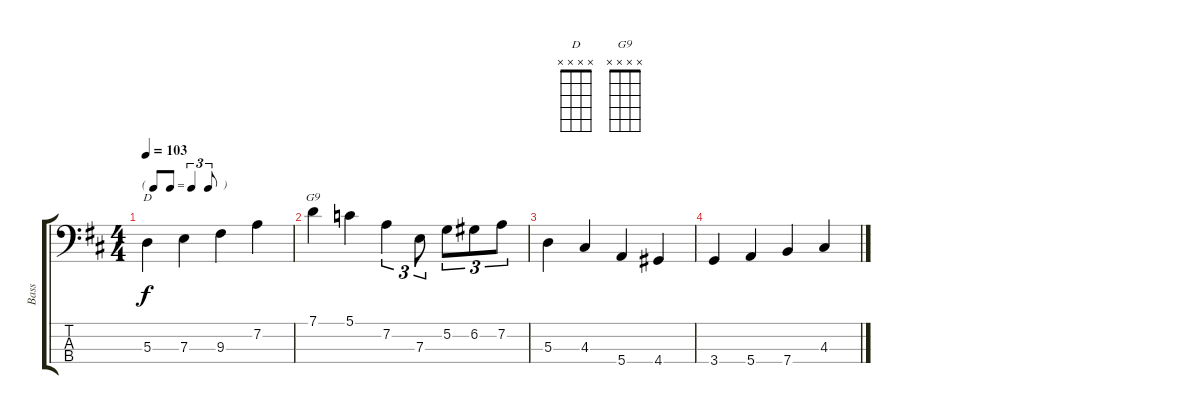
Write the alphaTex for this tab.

\track ("Bass" "Bass") {instrument electricbassfinger}
\staff {score tabs}
\tuning (G2 D2 A1 E1) {hide}
\chord ("D" x x x x)
\chord ("G9" x x x x)
\ts (4 4)
\tf triplet8th
\tempo 103
\clef f4
\ks d
5.3.4{ch "D" dy f volume 0} 7.3.4 9.3.4 7.2.4 |
7.1.4{ch "G9"} 5.1.4 7.2.4{tu (3 2)} 7.3.8{tu (3 2)} 5.2.8{tu (3 2)} 6.2.8{tu (3 2)} 7.2.8{tu (3 2)} |
5.3.4 4.3.4 5.4.4 4.4.4 |
3.4.4 5.4.4 7.4.4 4.3.4
